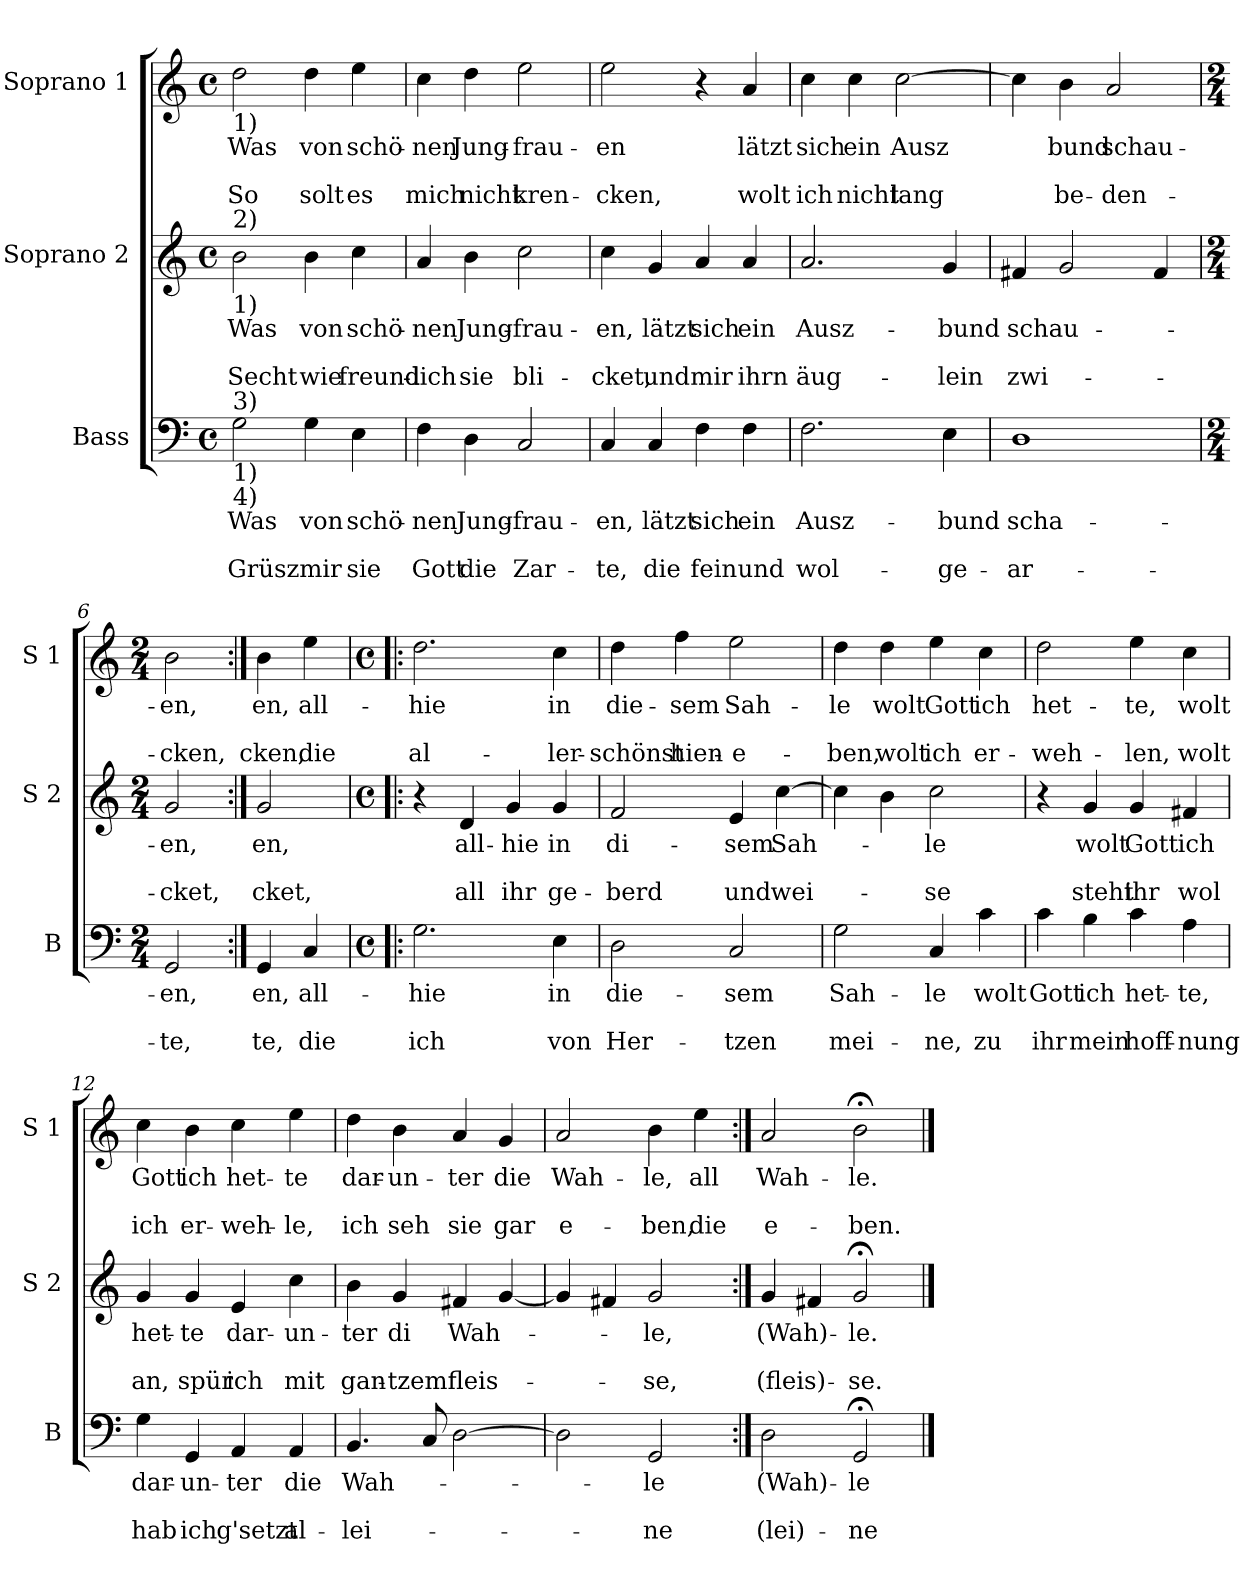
**kern	**text	**text	**text	**kern	**text	**text	**text	**kern	**text	**text	**text
*part3	*part3	*part3	*part3	*part2	*part2	*part2	*part2	*part1	*part1	*part1	*part1
*staff3	*staff3	*staff3	*staff3	*staff2	*staff2	*staff2	*staff2	*staff1	*staff1	*staff1	*staff1
*I"Bass	*	*	*	*I"Soprano 2	*	*	*	*I"Soprano 1	*	*	*
*I'B	*	*	*	*I'S 2	*	*	*	*I'S 1	*	*	*
*clefF4	*	*	*	*clefG2	*	*	*	*clefG2	*	*	*
*k[]	*	*	*	*k[]	*	*	*	*k[]	*	*	*
*C:	*	*	*	*C:	*	*	*	*C:	*	*	*
*M4/4	*	*	*	*M4/4	*	*	*	*M4/4	*	*	*
*met(c)	*	*	*	*met(c)	*	*	*	*met(c)	*	*	*
=1	=1	=1	=1	=1	=1	=1	=1	=1	=1	=1	=1
!	!	!	!	!	!	!	!	!LO:TX:b:t=1)	!	!	!
!	!	!	!	!LO:TX:a:t=2)	!	!	!	!	!	!	!
!	!	!	!	!LO:TX:b:t=1)	!	!	!	!	!	!	!
!LO:TX:a:t=3)	!	!	!	!	!	!	!	!	!	!	!
!LO:TX:b:t=1)	!	!	!	!	!	!	!	!	!	!	!
!LO:TX:b:t=4)	!	!	!	!	!	!	!	!	!	!	!
!	!LO:LY:b	!	!LO:LY:b	!	!LO:LY:b	!	!LO:LY:b	!	!LO:LY:b	!	!LO:LY:b
2G\	Was	.	Grüsz	2b\	Was	.	Secht	2dd\	Was	.	So
!	!LO:LY:b	!	!LO:LY:b	!	!LO:LY:b	!	!LO:LY:b	!	!LO:LY:b	!	!LO:LY:b
4G\	von	.	mir	4b\	von	.	wie	4dd\	von	.	solt
!	!LO:LY:b	!	!LO:LY:b	!	!LO:LY:b	!	!LO:LY:b	!	!LO:LY:b	!	!LO:LY:b
4E\	schö-	.	sie	4cc\	schö-	.	freund-	4ee\	schö-	.	es
=2	=2	=2	=2	=2	=2	=2	=2	=2	=2	=2	=2
!	!LO:LY:b	!	!LO:LY:b	!	!LO:LY:b	!	!LO:LY:b	!	!LO:LY:b	!	!LO:LY:b
4F\	-nen	.	Gott	4a/	-nen	.	-lich	4cc\	-nen	.	mich
!	!LO:LY:b	!	!LO:LY:b	!	!LO:LY:b	!	!LO:LY:b	!	!LO:LY:b	!	!LO:LY:b
4D\	Jung-	.	die	4b\	Jung-	.	sie	4dd\	Jung-	.	nicht
!	!LO:LY:b	!	!LO:LY:b	!	!LO:LY:b	!	!LO:LY:b	!	!LO:LY:b	!	!LO:LY:b
2C/	-frau-	.	Zar-	2cc\	-frau-	.	bli-	2ee\	-frau-	.	kren-
=3	=3	=3	=3	=3	=3	=3	=3	=3	=3	=3	=3
!	!LO:LY:b	!	!LO:LY:b	!	!LO:LY:b	!	!LO:LY:b	!	!LO:LY:b	!	!LO:LY:b
4C/	-en,	.	-te,	4cc\	-en,	.	-cket,	2ee\	-en	.	-cken,
!	!LO:LY:b	!	!LO:LY:b	!	!LO:LY:b	!	!LO:LY:b	!	!	!	!
4C/	lätzt	.	die	4g/	lätzt	.	und	.	.	.	.
!	!LO:LY:b	!	!LO:LY:b	!	!LO:LY:b	!	!LO:LY:b	!	!	!	!
4F\	sich	.	fein	4a/	sich	.	mir	4r	.	.	.
!	!LO:LY:b	!	!LO:LY:b	!	!LO:LY:b	!	!LO:LY:b	!	!LO:LY:b	!	!LO:LY:b
4F\	ein	.	und	4a/	ein	.	ihrn	4a/	lätzt	.	wolt
=4	=4	=4	=4	=4	=4	=4	=4	=4	=4	=4	=4
!	!LO:LY:b	!	!LO:LY:b	!	!LO:LY:b	!	!LO:LY:b	!	!LO:LY:b	!	!LO:LY:b
2.F\	Ausz-	.	wol-	2.a/	Ausz-	.	äug-	4cc\	sich	.	ich
!	!	!	!	!	!	!	!	!	!LO:LY:b	!	!LO:LY:b
.	.	.	.	.	.	.	.	4cc\	ein	.	nicht
!	!	!	!	!	!	!	!	!	!LO:LY:b	!	!LO:LY:b
.	.	.	.	.	.	.	.	[2cc\	Ausz	.	lang
!	!LO:LY:b	!	!LO:LY:b	!	!LO:LY:b	!	!LO:LY:b	!	!	!	!
4E\	-bund	.	-ge-	4g/	-bund	.	-lein	.	.	.	.
!!LO:LB:g=z
=5	=5	=5	=5	=5	=5	=5	=5	=5	=5	=5	=5
!	!LO:LY:b	!	!LO:LY:b	!	!LO:LY:b	!	!LO:LY:b	!	!	!	!
1D	scha-	.	-ar-	4f#X/	schau-	.	zwi-	4cc\]	.	.	.
!	!	!	!	!	!	!	!	!	!LO:LY:b	!	!LO:LY:b
.	.	.	.	2g/	.	.	.	4b\	bund	.	be-
!	!	!	!	!	!	!	!	!	!LO:LY:b	!	!LO:LY:b
.	.	.	.	.	.	.	.	2a/	schau-	.	-den-
.	.	.	.	4f#/	.	.	.	.	.	.	.
=6	=6	=6	=6	=6	=6	=6	=6	=6	=6	=6	=6
*M2/4	*	*	*	*M2/4	*	*	*	*M2/4	*	*	*
!	!LO:LY:b	!	!LO:LY:b	!	!LO:LY:b	!	!LO:LY:b	!	!LO:LY:b	!	!LO:LY:b
2GG/	-en,	.	-te,	2g/	-en,	.	-cket,	2b\	-en,	.	-cken,
=7:|!	=7:|!	=7:|!	=7:|!	=7:|!	=7:|!	=7:|!	=7:|!	=7:|!	=7:|!	=7:|!	=7:|!
!	!LO:LY:b	!	!LO:LY:b	!	!LO:LY:b	!	!LO:LY:b	!	!LO:LY:b	!	!LO:LY:b
4GG/	en,	.	te,	2g/	en,	.	cket,	4b\	en,	.	cken,
!	!LO:LY:b	!	!LO:LY:b	!	!	!	!	!	!LO:LY:b	!	!LO:LY:b
4C/	all-	.	die	.	.	.	.	4ee\	all-	.	die
=8!|:	=8!|:	=8!|:	=8!|:	=8!|:	=8!|:	=8!|:	=8!|:	=8!|:	=8!|:	=8!|:	=8!|:
*M4/4	*	*	*	*M4/4	*	*	*	*M4/4	*	*	*
*met(c)	*	*	*	*met(c)	*	*	*	*met(c)	*	*	*
!	!LO:LY:b	!	!LO:LY:b	!	!	!	!	!	!LO:LY:b	!	!LO:LY:b
2.G\	-hie	.	ich	4r	.	.	.	2.dd\	-hie	.	al-
!	!	!	!	!	!LO:LY:b	!	!LO:LY:b	!	!	!	!
.	.	.	.	4d/	all-	.	all	.	.	.	.
!	!	!	!	!	!LO:LY:b	!	!LO:LY:b	!	!	!	!
.	.	.	.	4g/	-hie	.	ihr	.	.	.	.
!	!LO:LY:b	!	!LO:LY:b	!	!LO:LY:b	!	!LO:LY:b	!	!LO:LY:b	!	!LO:LY:b
4E\	in	.	von	4g/	in	.	ge-	4cc\	in	.	-ler-
!!LO:PB:g=z
=9	=9	=9	=9	=9	=9	=9	=9	=9	=9	=9	=9
!	!LO:LY:b	!	!LO:LY:b	!	!LO:LY:b	!	!LO:LY:b	!	!LO:LY:b	!	!LO:LY:b
2D\	die-	.	Her-	2f/	di-	.	-berd	4dd\	die-	.	-schönst
!	!	!	!	!	!	!	!	!	!LO:LY:b	!	!LO:LY:b
.	.	.	.	.	.	.	.	4ff\	-sem	.	hien-
!	!LO:LY:b	!	!LO:LY:b	!	!LO:LY:b	!	!LO:LY:b	!	!LO:LY:b	!	!LO:LY:b
2C/	-sem	.	-tzen	4e/	-sem	.	und	2ee\	Sah-	.	-e-
!	!	!	!	!	!LO:LY:b	!	!LO:LY:b	!	!	!	!
.	.	.	.	[4cc\	Sah-	.	wei-	.	.	.	.
=10	=10	=10	=10	=10	=10	=10	=10	=10	=10	=10	=10
!	!LO:LY:b	!	!LO:LY:b	!	!	!	!	!	!LO:LY:b	!	!LO:LY:b
2G\	Sah-	.	mei-	4cc\]	.	.	.	4dd\	-le	.	-ben,
!	!	!	!	!	!	!	!	!	!LO:LY:b	!	!LO:LY:b
.	.	.	.	4b\	.	.	.	4dd\	wolt	.	wolt
!	!LO:LY:b	!	!LO:LY:b	!	!LO:LY:b	!	!LO:LY:b	!	!LO:LY:b	!	!LO:LY:b
4C/	-le	.	-ne,	2cc\	-le	.	-se	4ee\	Gott	.	ich
!	!LO:LY:b	!	!LO:LY:b	!	!	!	!	!	!LO:LY:b	!	!LO:LY:b
4c\	wolt	.	zu	.	.	.	.	4cc\	ich	.	er-
=11	=11	=11	=11	=11	=11	=11	=11	=11	=11	=11	=11
!	!LO:LY:b	!	!LO:LY:b	!	!	!	!	!	!LO:LY:b	!	!LO:LY:b
4c\	Gott	.	ihr	4r	.	.	.	2dd\	het-	.	-weh-
!	!LO:LY:b	!	!LO:LY:b	!	!LO:LY:b	!	!LO:LY:b	!	!	!	!
4B\	ich	.	mein	4g/	wolt	.	steht	.	.	.	.
!	!LO:LY:b	!	!LO:LY:b	!	!LO:LY:b	!	!LO:LY:b	!	!LO:LY:b	!	!LO:LY:b
4c\	het-	.	hoff-	4g/	Gott	.	ihr	4ee\	-te,	.	-len,
!	!LO:LY:b	!	!LO:LY:b	!	!LO:LY:b	!	!LO:LY:b	!	!LO:LY:b	!	!LO:LY:b
4A\	-te,	.	-nung	4f#X/	ich	.	wol	4cc\	wolt	.	wolt
=12	=12	=12	=12	=12	=12	=12	=12	=12	=12	=12	=12
!	!LO:LY:b	!	!LO:LY:b	!	!LO:LY:b	!	!LO:LY:b	!	!LO:LY:b	!	!LO:LY:b
4G\	dar-	.	hab	4g/	het-	.	an,	4cc\	Gott	.	ich
!	!LO:LY:b	!	!LO:LY:b	!	!LO:LY:b	!	!LO:LY:b	!	!LO:LY:b	!	!LO:LY:b
4GG/	-un-	.	ich	4g/	-te	.	spür	4b\	ich	.	er-
!	!LO:LY:b	!	!LO:LY:b	!	!LO:LY:b	!	!LO:LY:b	!	!LO:LY:b	!	!LO:LY:b
4AA/	-ter	.	g'setzt	4e/	dar-	.	ich	4cc\	het-	.	-weh-
!	!LO:LY:b	!	!LO:LY:b	!	!LO:LY:b	!	!LO:LY:b	!	!LO:LY:b	!	!LO:LY:b
4AA/	die	.	al-	4cc\	-un-	.	mit	4ee\	-te	.	-le,
!!LO:LB:g=z
=13	=13	=13	=13	=13	=13	=13	=13	=13	=13	=13	=13
!	!LO:LY:b	!	!LO:LY:b	!	!LO:LY:b	!	!LO:LY:b	!	!LO:LY:b	!	!LO:LY:b
4.BB/	Wah-	.	-lei-	4b\	-ter	.	gan-	4dd\	dar-	.	ich
!	!	!	!	!	!LO:LY:b	!	!LO:LY:b	!	!LO:LY:b	!	!LO:LY:b
.	.	.	.	4g/	di	.	-tzem	4b\	-un-	.	seh
8C/	.	.	.	.	.	.	.	.	.	.	.
!	!	!	!	!	!LO:LY:b	!	!LO:LY:b	!	!LO:LY:b	!	!LO:LY:b
[2D\	.	.	.	4f#X/	Wah-	.	fleis-	4a/	-ter	.	sie
!	!	!	!	!	!	!	!	!	!LO:LY:b	!	!LO:LY:b
.	.	.	.	[4g/	.	.	.	4g/	die	.	gar
=14	=14	=14	=14	=14	=14	=14	=14	=14	=14	=14	=14
!	!	!	!	!	!	!	!	!	!LO:LY:b	!	!LO:LY:b
2D\]	.	.	.	4g/]	.	.	.	2a/	Wah-	.	e-
.	.	.	.	4f#X/	.	.	.	.	.	.	.
!	!LO:LY:b	!	!LO:LY:b	!	!LO:LY:b	!	!LO:LY:b	!	!LO:LY:b	!	!LO:LY:b
2GG/	-le	.	-ne	2g/	-le,	.	-se,	4b\	-le,	.	-ben,
!	!	!	!	!	!	!	!	!	!LO:LY:b	!	!LO:LY:b
.	.	.	.	.	.	.	.	4ee\	all	.	die
=15:|!	=15:|!	=15:|!	=15:|!	=15:|!	=15:|!	=15:|!	=15:|!	=15:|!	=15:|!	=15:|!	=15:|!
!	!LO:LY:b	!	!LO:LY:b	!	!LO:LY:b	!	!LO:LY:b	!	!LO:LY:b	!	!LO:LY:b
2D\	(Wah)-	.	(lei)-	4g/	(Wah)-	.	(fleis)-	2a/	Wah-	.	e-
.	.	.	.	4f#X/	.	.	.	.	.	.	.
!	!LO:LY:b	!	!LO:LY:b	!	!LO:LY:b	!	!LO:LY:b	!	!LO:LY:b	!	!LO:LY:b
2GG;</	-le	.	-ne	2g;</	-le.	.	-se.	2b;<\	-le.	.	-ben.
==	==	==	==	==	==	==	==	==	==	==	==
*-	*-	*-	*-	*-	*-	*-	*-	*-	*-	*-	*-
